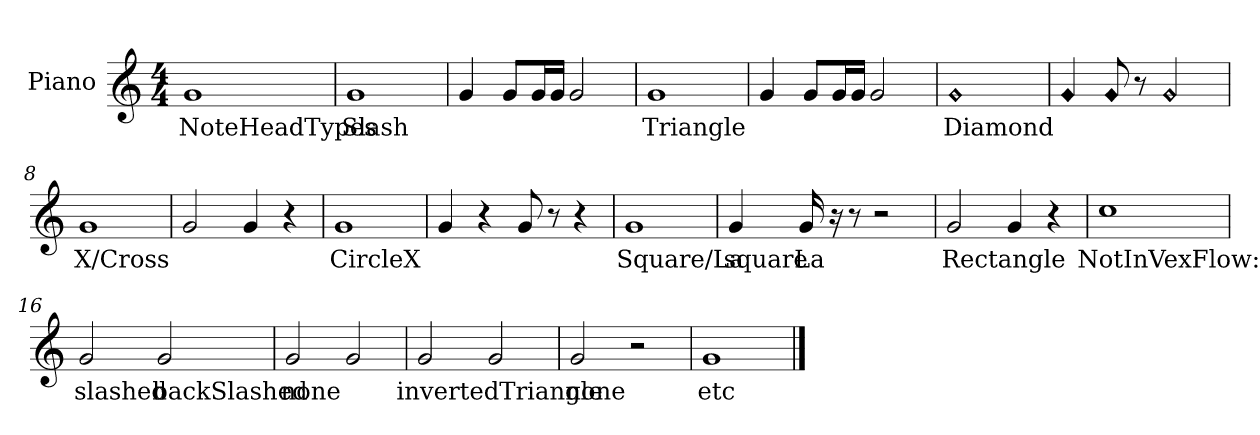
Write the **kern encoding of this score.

**kern	**text
*part1	*part1
*staff1	*staff1
*I"Piano	*
*I'Pno.	*
*clefG2	*
*k[]	*
*M4/4	*
=1	=1
!	!LO:LY:b
1g	NoteHeadTypes
=2	=2
!	!LO:LY:b
1g	Slash
=3	=3
4g/	.
8g/L	.
16g/L	.
16g/JJ	.
2g/	.
=4	=4
!	!LO:LY:b
1g	Triangle
=5	=5
4g/	.
8g/L	.
16g/L	.
16g/JJ	.
2g/	.
=6	=6
!LO:N:head=diamond	!LO:LY:b
1g	Diamond
=7	=7
!LO:N:head=diamond	!
4g/	.
!LO:N:head=diamond	!
8g/	.
8r	.
!LO:N:head=diamond	!
2g/	.
=8	=8
!	!LO:LY:b
1g	X/Cross
!!LO:LB:g=z
=9	=9
2g/	.
4g/	.
4r	.
=10	=10
!	!LO:LY:b
1g	CircleX
=11	=11
4g/	.
4r	.
8g/	.
8r	.
4r	.
!!LO:LB:g=z
=12	=12
!	!LO:LY:b
1g	Square/La
=13	=13
!	!LO:LY:b
4g/	square
!	!LO:LY:b
16g/	La
16r	.
8r	.
2r	.
=14	=14
!	!LO:LY:b
2g/	Rectangle
4g/	.
4r	.
!!LO:LB:g=z
=15	=15
!	!LO:LY:b
1cc	NotInVexFlow:
=16	=16
!	!LO:LY:b
2g/	slashed
!	!LO:LY:b
2g/	backSlashed
=17	=17
!	!LO:LY:b
2g/	none
2g/	.
=18	=18
!	!LO:LY:b
2g/	invertedTriangle
2g/	.
=19	=19
!	!LO:LY:b
2g/	none
2r	.
=20	=20
!	!LO:LY:b
1g	etc
==	==
*-	*-
